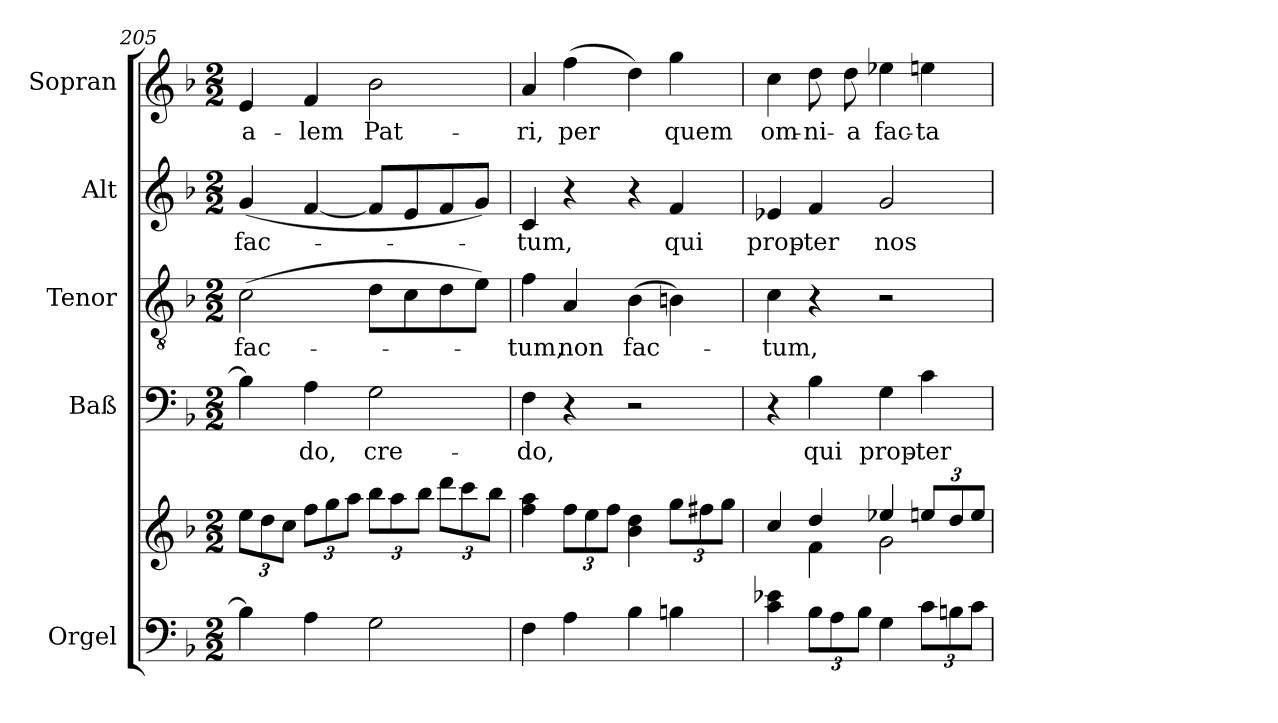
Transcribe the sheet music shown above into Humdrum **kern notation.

**kern	**kern	**kern	**text	**kern	**text	**kern	**text	**kern	**text
*part5	*part5	*part4	*part4	*part3	*part3	*part2	*part2	*part1	*part1
*staff6	*staff5	*staff4	*staff4	*staff3	*staff3	*staff2	*staff2	*staff1	*staff1
*I"Orgel	*	*I"Baß	*	*I"Tenor	*	*I"Alt	*	*I"Sopran	*
*I'Org.	*	*	*	*	*	*	*	*	*
*clefF4	*clefG2	*clefF4	*	*clefGv2	*	*clefG2	*	*clefG2	*
*k[b-]	*k[b-]	*k[b-]	*	*k[b-]	*	*k[b-]	*	*k[b-]	*
*F:	*F:	*F:	*	*F:	*	*F:	*	*F:	*
*M2/2	*M2/2	*M2/2	*	*M2/2	*	*M2/2	*	*M2/2	*
*	*Xbrackettup	*	*	*	*	*	*	*	*
=205	=205	=205	=205	=205	=205	=205	=205	=205	=205
!	!	!	!	!	!LO:LY:b	!	!LO:LY:b	!	!LO:LY:b
4B-\]	12ee\L	4B-\]	.	(>2c\	fac-	(<4g/	fac-	4e/	-a-
.	12dd\	.	.	.	.	.	.	.	.
.	12cc\J	.	.	.	.	.	.	.	.
!	!	!	!LO:LY:b	!	!	!	!	!	!LO:LY:b
4A\	12ff\L	4A\	-do,	.	.	[4f/	.	4f/	-lem
.	12gg\	.	.	.	.	.	.	.	.
.	12aa\J	.	.	.	.	.	.	.	.
!	!	!	!LO:LY:b	!	!	!	!	!	!LO:LY:b
2G\	12bb-\L	2G\	cre-	8d\L	.	8f/L]	.	2b-\	Pat-
.	12aa\	.	.	.	.	.	.	.	.
.	.	.	.	8c\	.	8e/	.	.	.
.	12bb-\J	.	.	.	.	.	.	.	.
.	12ddd\L	.	.	8d\	.	8f/	.	.	.
.	12ccc\	.	.	.	.	.	.	.	.
.	.	.	.	8e\J)	.	8g/J)	.	.	.
.	12bb-\J	.	.	.	.	.	.	.	.
=206	=206	=206	=206	=206	=206	=206	=206	=206	=206
!	!	!	!LO:LY:b	!	!LO:LY:b	!	!LO:LY:b	!	!LO:LY:b
4F\	4ff\ 4aa\	4F\	-do,	4f\	-tum,	4c/	-tum,	4a/	-ri,
!	!	!	!	!	!LO:LY:b	!	!	!	!LO:LY:b
4A\	12ff\L	4r	.	4A/	non	4r	.	(>4ff\	per
.	12ee\	.	.	.	.	.	.	.	.
.	12ff\J	.	.	.	.	.	.	.	.
!	!	!	!	!	!LO:LY:b	!	!	!	!
4B-\	4b-\ 4dd\	2r	.	(>4B-\	fac-	4r	.	4dd\)	.
!	!	!	!	!	!	!	!LO:LY:b	!	!LO:LY:b
4Bn\	12gg\L	.	.	4Bn\)	.	4f/	qui	4gg\	quem
.	12ff#X\	.	.	.	.	.	.	.	.
.	12gg\J	.	.	.	.	.	.	.	.
!!LO:PB:g=z
=207	=207	=207	=207	=207	=207	=207	=207	=207	=207
*	*^	*	*	*	*	*	*	*	*
!	!	!	!	!	!	!LO:LY:b	!	!LO:LY:b	!	!LO:LY:b
4c\ 4e-X\	4cc/	4ryy	4r	.	4c\	-tum,	4e-X/	prop-	4cc\	om-
!	!	!	!	!LO:LY:b	!	!	!	!LO:LY:b	!	!LO:LY:b
12B-\L	4dd/	4f\	4B-\	qui	4r	.	4f/	-ter	8dd\	-ni-
12A\	.	.	.	.	.	.	.	.	.	.
!	!	!	!	!	!	!	!	!	!	!LO:LY:b
.	.	.	.	.	.	.	.	.	8dd\	-a
12B-\J	.	.	.	.	.	.	.	.	.	.
!	!	!	!	!LO:LY:b	!	!	!	!LO:LY:b	!	!LO:LY:b
4G\	4ee-X/	2g\	4G\	prop-	2r	.	2g/	nos	4ee-X\	fac-
!	!	!	!	!LO:LY:b	!	!	!	!	!	!LO:LY:b
12c\L	12een/L	.	4c\	-ter	.	.	.	.	4een\	-ta
12Bn\	12dd/	.	.	.	.	.	.	.	.	.
12c\J	12ee/J	.	.	.	.	.	.	.	.	.
*	*v	*v	*	*	*	*	*	*	*	*
=	=	=	=	=	=	=	=	=	=
*-	*-	*-	*-	*-	*-	*-	*-	*-	*-
